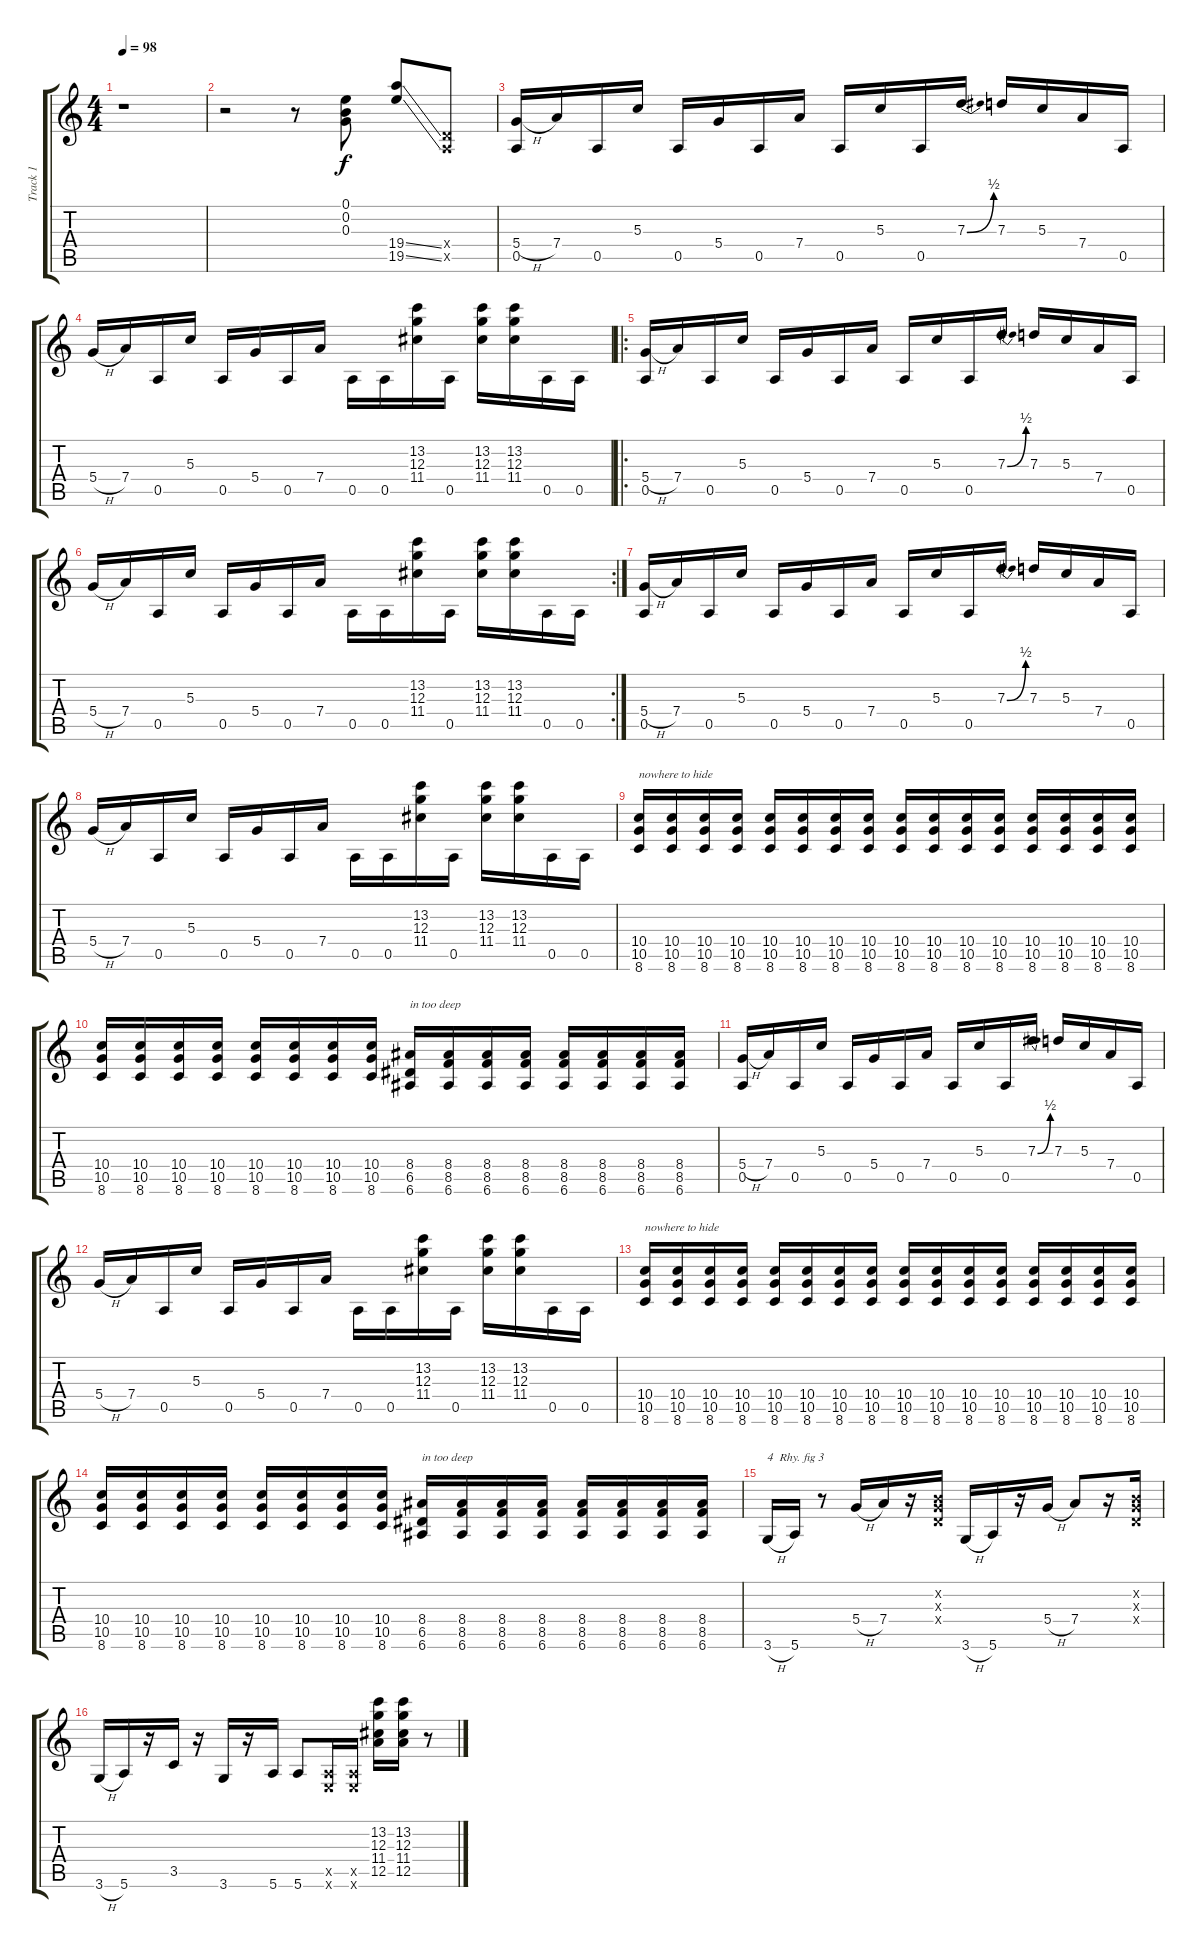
\track ("Track 1" "Track 1") {instrument overdrivenguitar}
\staff {score tabs}
\tuning (E4 B3 G3 D3 A2 E2) {hide}
\ts (4 4)
\tempo 98
\clef g2
\ks c
r.1{dy f instrument overdrivenguitar} |
r.2 r.8 (0.1 0.2 0.3).8 (19.4{ss} 19.5{ss}).8 (0.4{x} 0.5{x}).8 |
(5.4{h} 0.5).16 7.4.16 0.5.16 5.3.16 0.5.16 5.4.16 0.5.16 7.4.16 0.5.16 5.3.16 0.5.16 7.3{be (bend 0 0 60 2)}.16 7.3.16 5.3.16 7.4.16 0.5.16 |
5.4{h}.16 7.4.16 0.5.16 5.3.16 0.5.16 5.4.16 0.5.16 7.4.16 0.5.16 0.5.16 (13.2 12.3 11.4).16 0.5.16 (13.2 12.3 11.4).16 (13.2 12.3 11.4).16 0.5.16 0.5.16 |
\ro
(5.4{h} 0.5).16 7.4.16 0.5.16 5.3.16 0.5.16 5.4.16 0.5.16 7.4.16 0.5.16 5.3.16 0.5.16 7.3{be (bend 0 0 60 2)}.16 7.3.16 5.3.16 7.4.16 0.5.16 |
\rc 2
5.4{h}.16 7.4.16 0.5.16 5.3.16 0.5.16 5.4.16 0.5.16 7.4.16 0.5.16 0.5.16 (13.2 12.3 11.4).16 0.5.16 (13.2 12.3 11.4).16 (13.2 12.3 11.4).16 0.5.16 0.5.16 |
(5.4{h} 0.5).16 7.4.16 0.5.16 5.3.16 0.5.16 5.4.16 0.5.16 7.4.16 0.5.16 5.3.16 0.5.16 7.3{be (bend 0 0 60 2)}.16 7.3.16 5.3.16 7.4.16 0.5.16 |
5.4{h}.16 7.4.16 0.5.16 5.3.16 0.5.16 5.4.16 0.5.16 7.4.16 0.5.16 0.5.16 (13.2 12.3 11.4).16 0.5.16 (13.2 12.3 11.4).16 (13.2 12.3 11.4).16 0.5.16 0.5.16 |
(10.4 10.5 8.6).16{txt "nowhere to hide"} (10.4 10.5 8.6).16 (10.4 10.5 8.6).16 (10.4 10.5 8.6).16 (10.4 10.5 8.6).16 (10.4 10.5 8.6).16 (10.4 10.5 8.6).16 (10.4 10.5 8.6).16 (10.4 10.5 8.6).16 (10.4 10.5 8.6).16 (10.4 10.5 8.6).16 (10.4 10.5 8.6).16 (10.4 10.5 8.6).16 (10.4 10.5 8.6).16 (10.4 10.5 8.6).16 (10.4 10.5 8.6).16 |
(10.4 10.5 8.6).16 (10.4 10.5 8.6).16 (10.4 10.5 8.6).16 (10.4 10.5 8.6).16 (10.4 10.5 8.6).16 (10.4 10.5 8.6).16 (10.4 10.5 8.6).16 (10.4 10.5 8.6).16 (8.4 6.5 6.6).16{txt "in too deep"} (8.4 8.5 6.6).16 (8.4 8.5 6.6).16 (8.4 8.5 6.6).16 (8.4 8.5 6.6).16 (8.4 8.5 6.6).16 (8.4 8.5 6.6).16 (8.4 8.5 6.6).16 |
(5.4{h} 0.5).16 7.4.16 0.5.16 5.3.16 0.5.16 5.4.16 0.5.16 7.4.16 0.5.16 5.3.16 0.5.16 7.3{be (bend 0 0 60 2)}.16 7.3.16 5.3.16 7.4.16 0.5.16 |
5.4{h}.16 7.4.16 0.5.16 5.3.16 0.5.16 5.4.16 0.5.16 7.4.16 0.5.16 0.5.16 (13.2 12.3 11.4).16 0.5.16 (13.2 12.3 11.4).16 (13.2 12.3 11.4).16 0.5.16 0.5.16 |
(10.4 10.5 8.6).16{txt "nowhere to hide"} (10.4 10.5 8.6).16 (10.4 10.5 8.6).16 (10.4 10.5 8.6).16 (10.4 10.5 8.6).16 (10.4 10.5 8.6).16 (10.4 10.5 8.6).16 (10.4 10.5 8.6).16 (10.4 10.5 8.6).16 (10.4 10.5 8.6).16 (10.4 10.5 8.6).16 (10.4 10.5 8.6).16 (10.4 10.5 8.6).16 (10.4 10.5 8.6).16 (10.4 10.5 8.6).16 (10.4 10.5 8.6).16 |
(10.4 10.5 8.6).16 (10.4 10.5 8.6).16 (10.4 10.5 8.6).16 (10.4 10.5 8.6).16 (10.4 10.5 8.6).16 (10.4 10.5 8.6).16 (10.4 10.5 8.6).16 (10.4 10.5 8.6).16 (8.4 6.5 6.6).16{txt "in too deep"} (8.4 8.5 6.6).16 (8.4 8.5 6.6).16 (8.4 8.5 6.6).16 (8.4 8.5 6.6).16 (8.4 8.5 6.6).16 (8.4 8.5 6.6).16 (8.4 8.5 6.6).16 |
3.6{h}.16{txt "4  Rhy. fig 3"} 5.6.16 r.8 5.4{h}.16 7.4.16 r.16 (0.2{x} 0.3{x} 0.4{x}).16 3.6{h}.16 5.6.16 r.16 5.4{h}.16 7.4.8 r.16 (0.2{x} 0.3{x} 0.4{x}).16 |
3.6{h}.16 5.6.16 r.16 3.5.16 r.16 3.6.16 r.16 5.6.16 5.6.8 (0.5{x} 0.6{x}).16 (0.5{x} 0.6{x}).16 (13.2 12.3 11.4 12.5).16 (13.2 12.3 11.4 12.5).16 r.8
